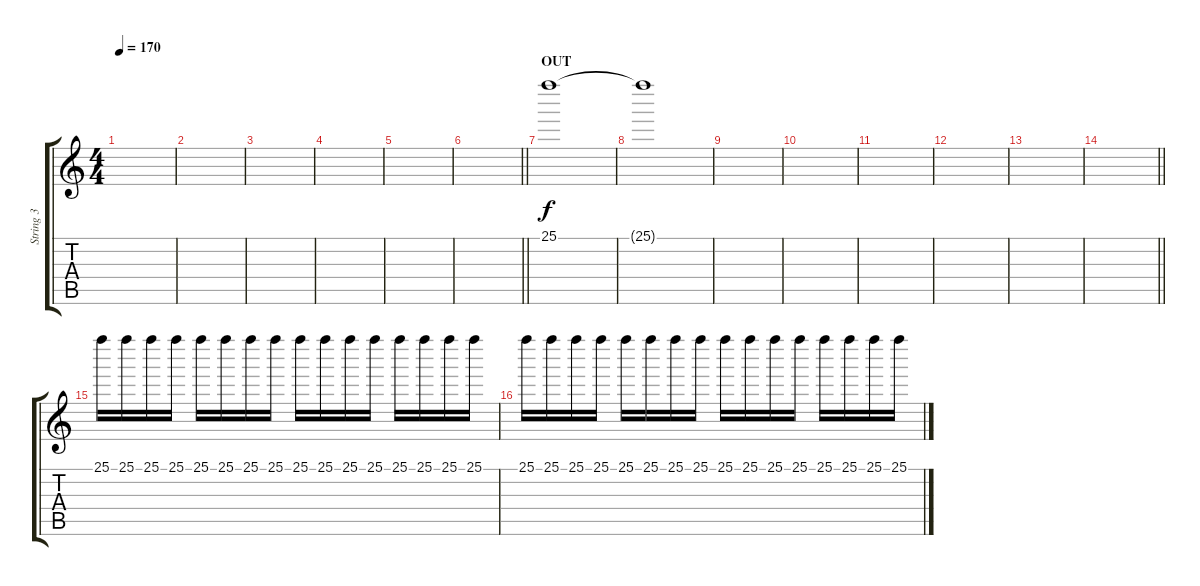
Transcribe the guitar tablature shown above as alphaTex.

\track ("String 3" "String 3") {instrument electricbassfinger}
\staff {score tabs}
\tuning (E4 B3 G3 D3 A2 E2) {hide}
\ts (4 4)
\tempo 170
\clef g2
\ks c
|
|
|
|
|
\barLineRight lightlight
|
\section ("" "OUT")
25.1.1 |
25.1{t}.1 |
|
|
|
|
|
\barLineRight lightlight
|
25.1.16 25.1.16 25.1.16 25.1.16 25.1.16 25.1.16 25.1.16 25.1.16 25.1.16 25.1.16 25.1.16 25.1.16 25.1.16 25.1.16 25.1.16 25.1.16 |
25.1.16 25.1.16 25.1.16 25.1.16 25.1.16 25.1.16 25.1.16 25.1.16 25.1.16 25.1.16 25.1.16 25.1.16 25.1.16 25.1.16 25.1.16 25.1.16
